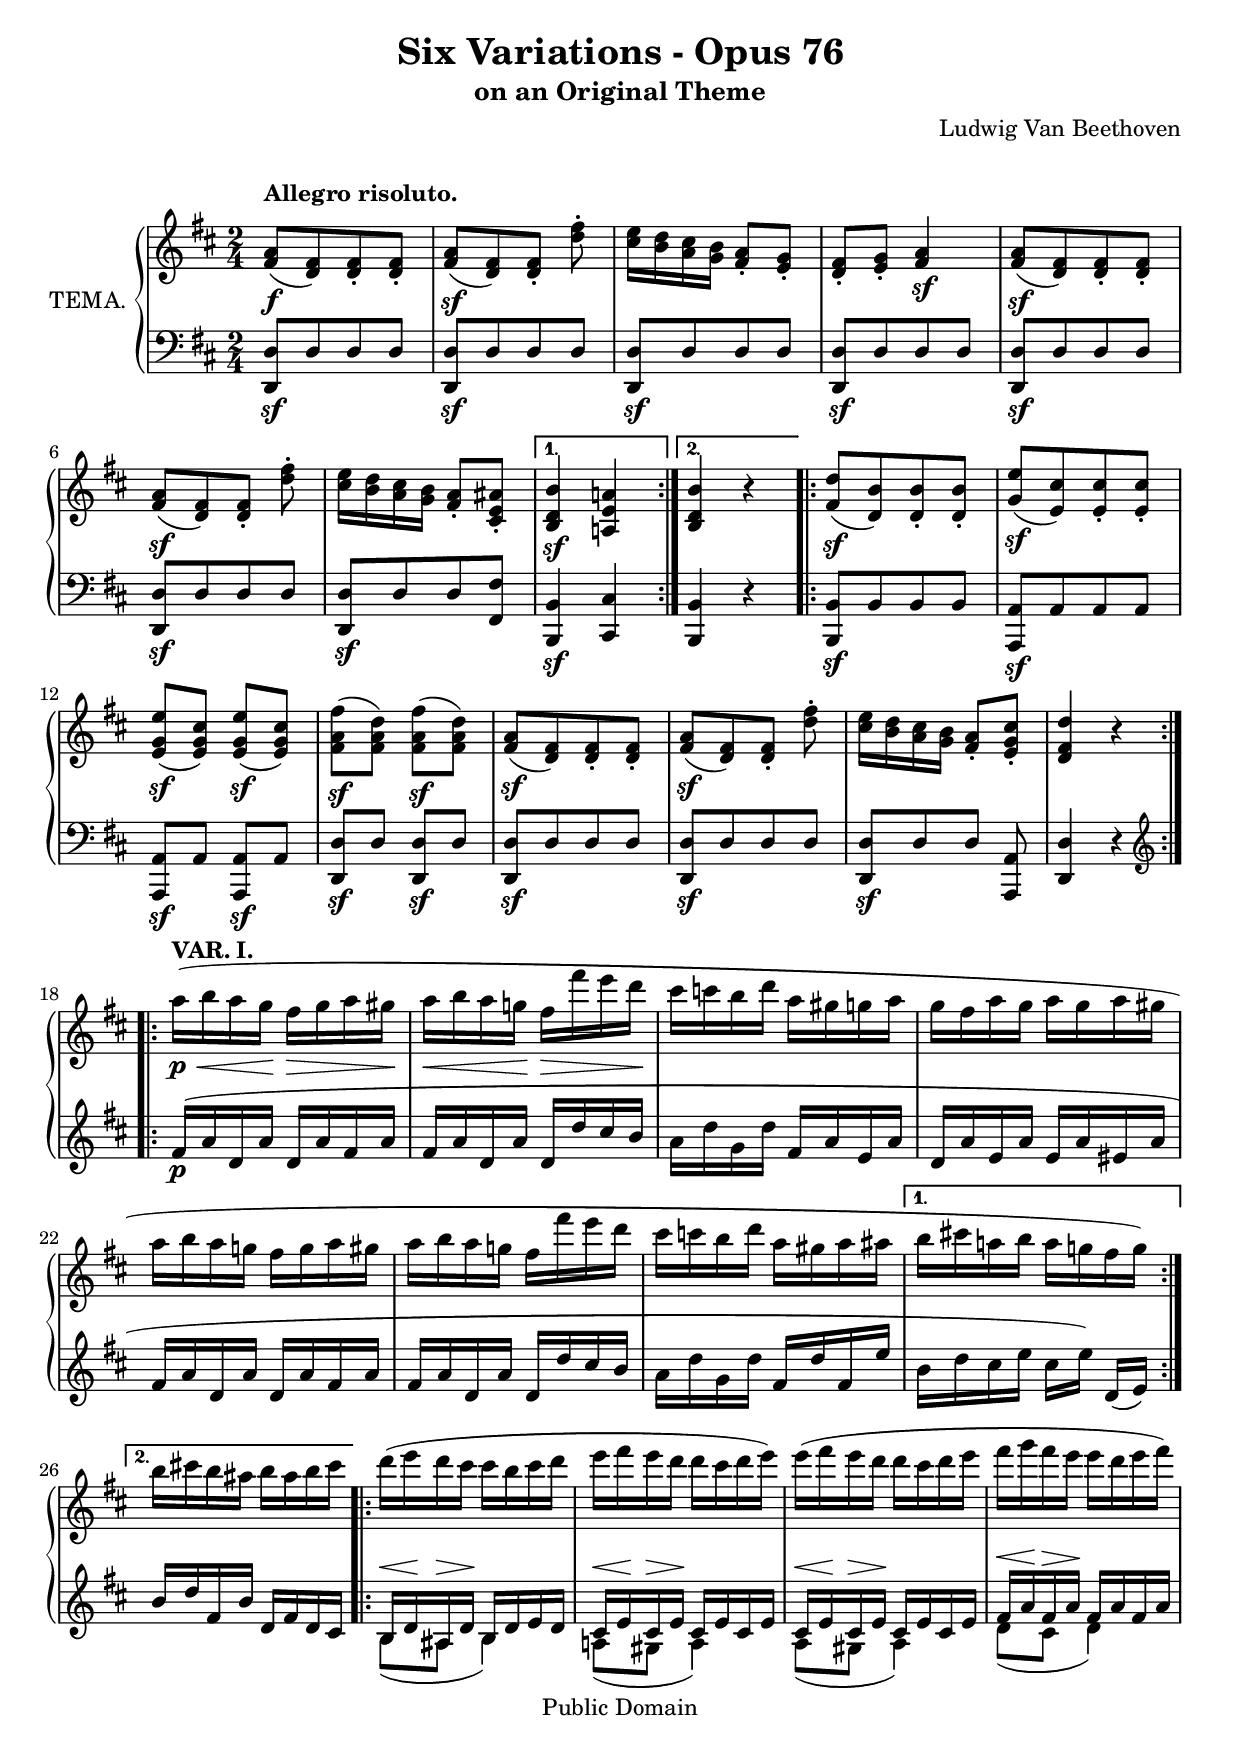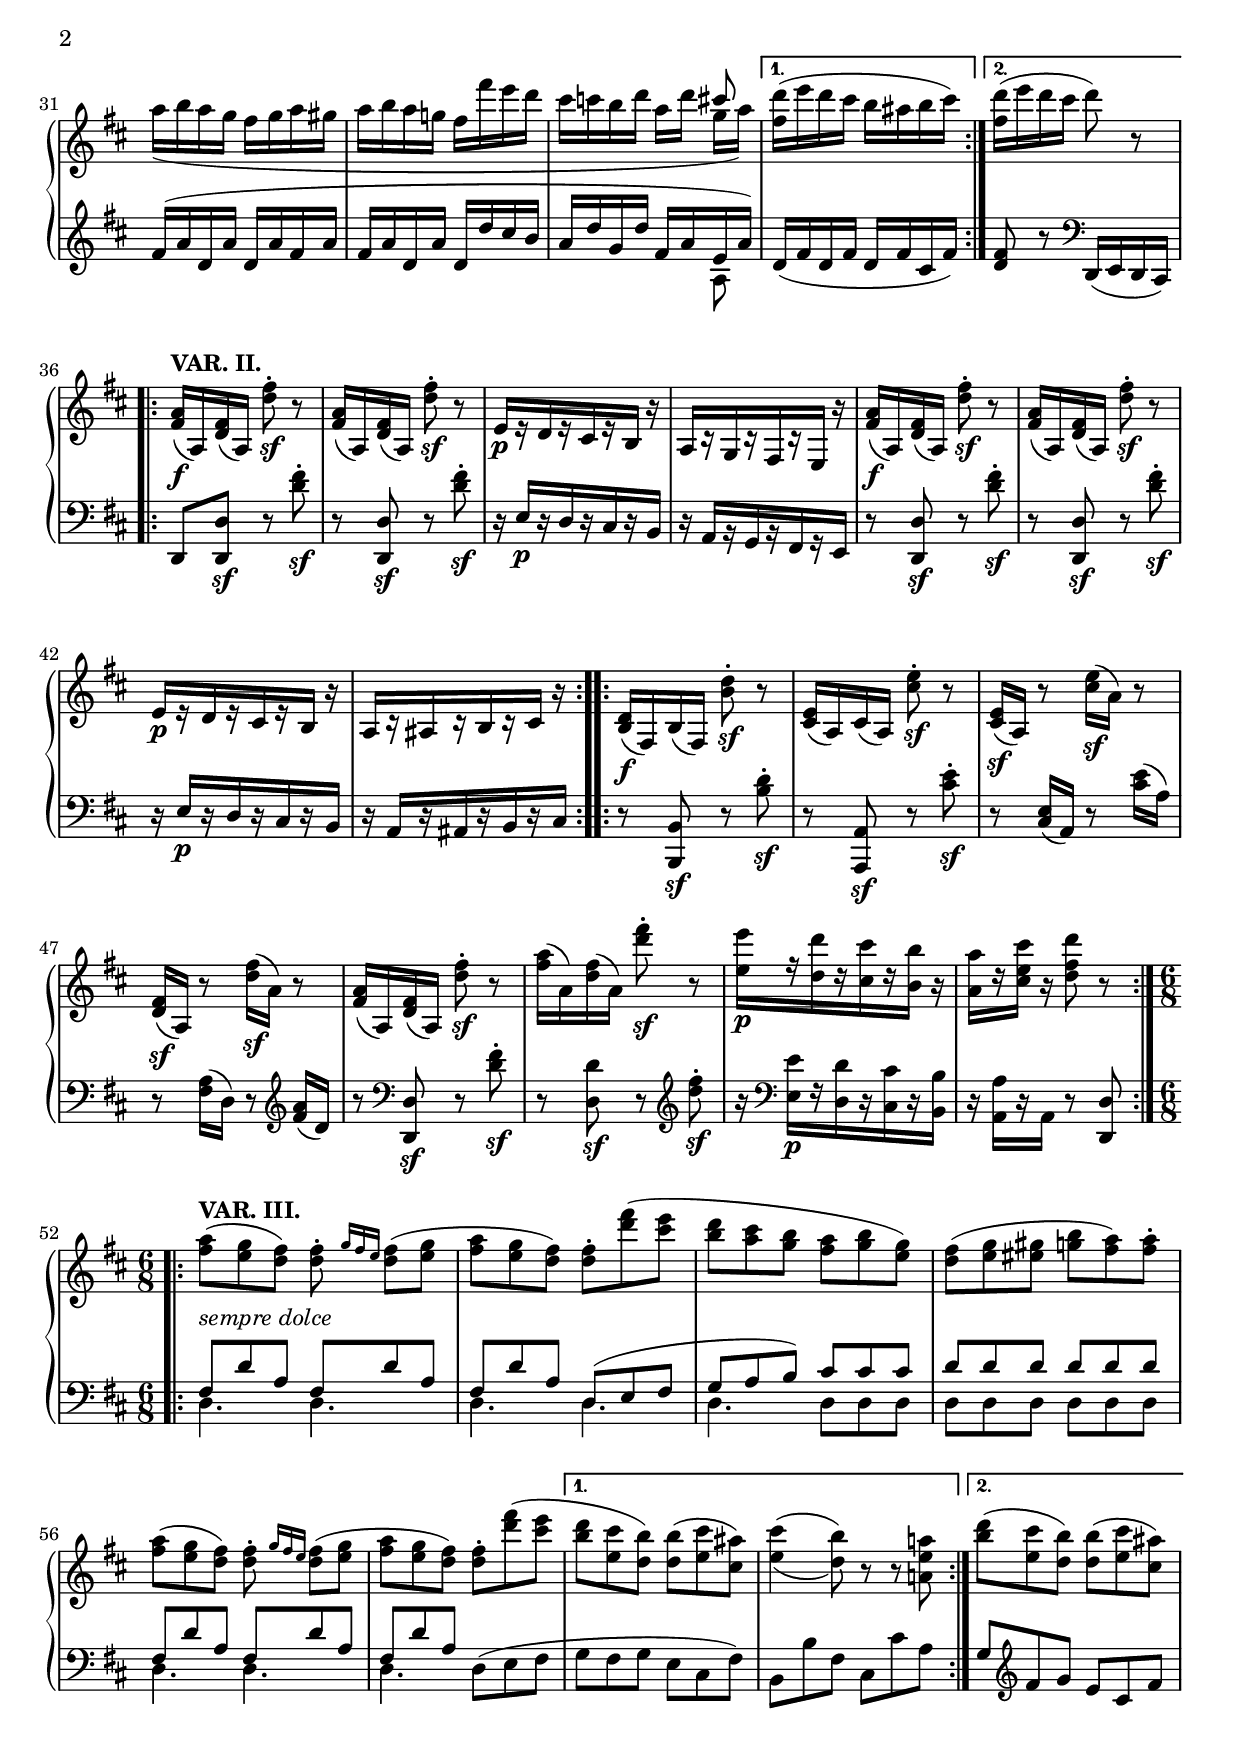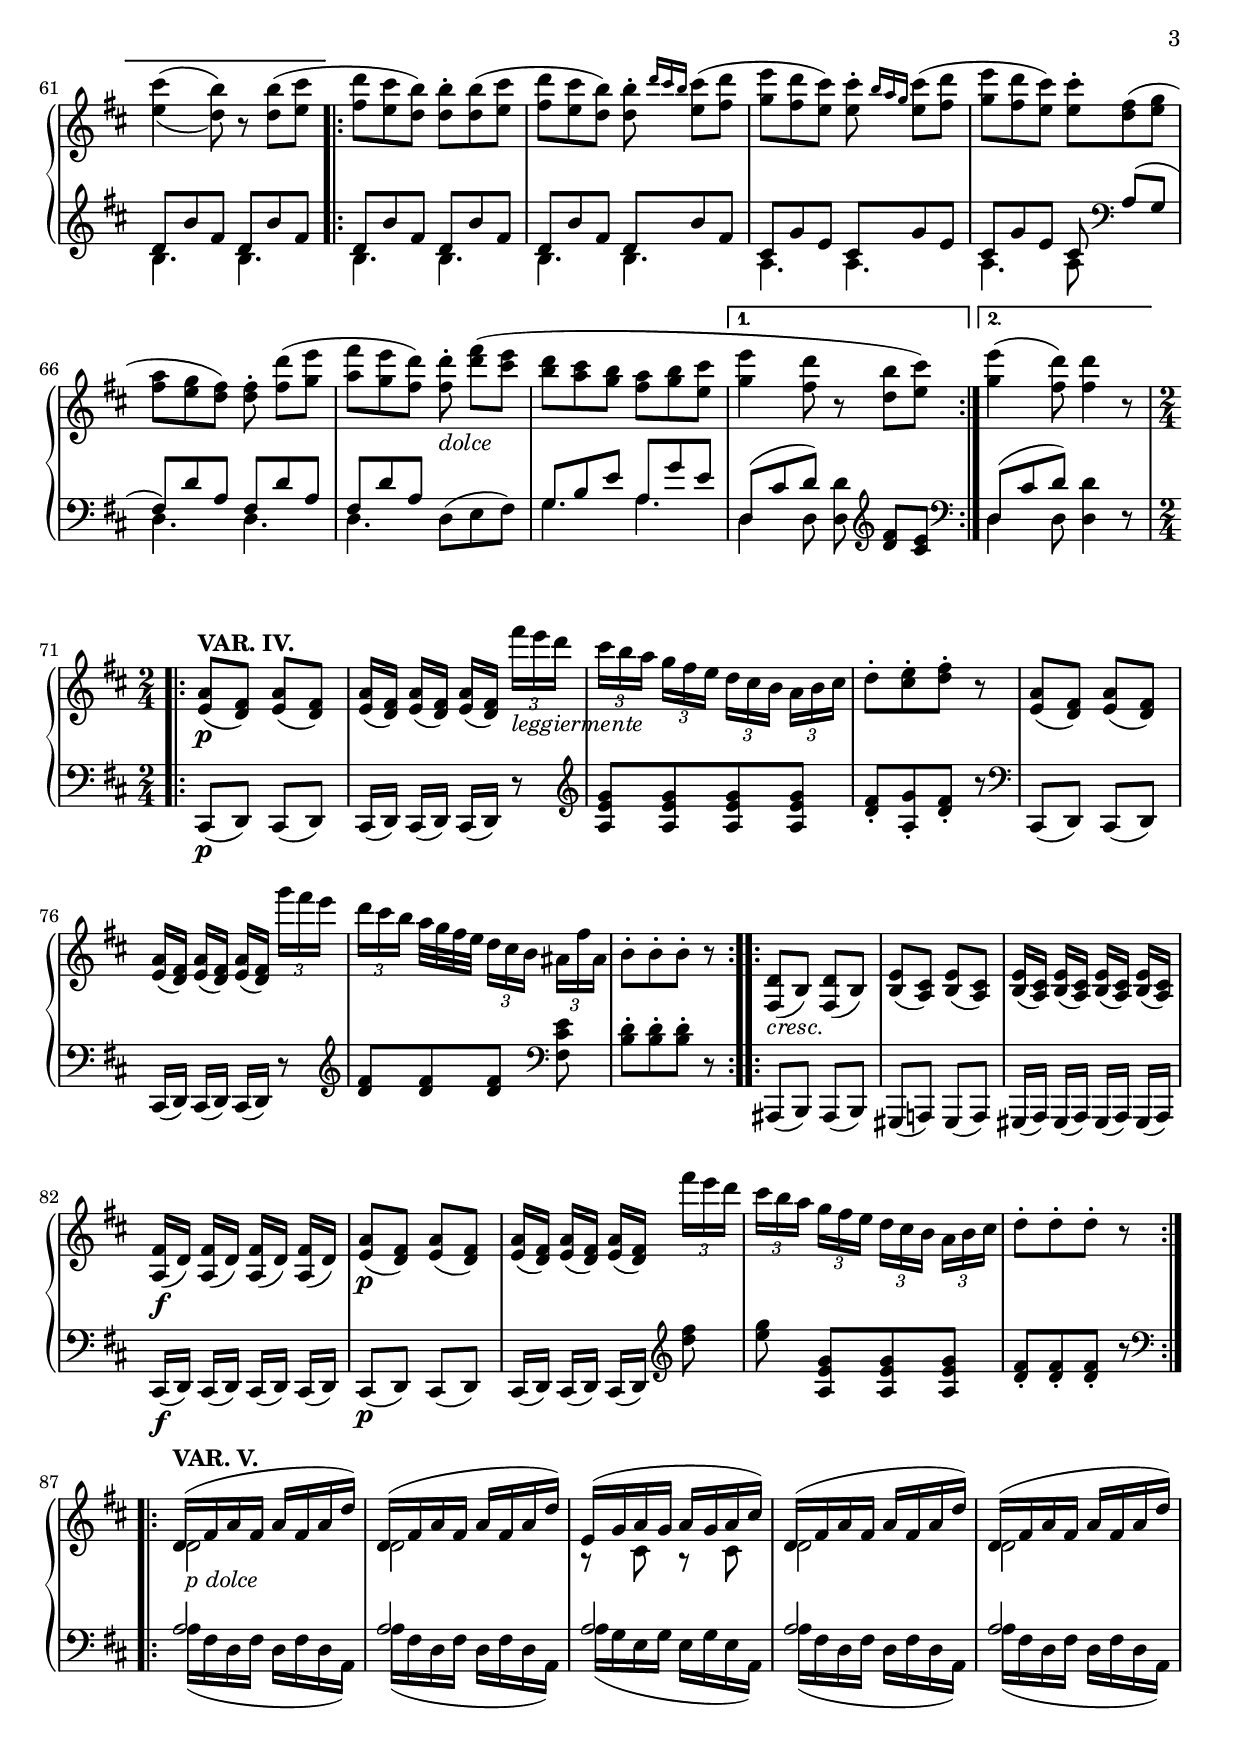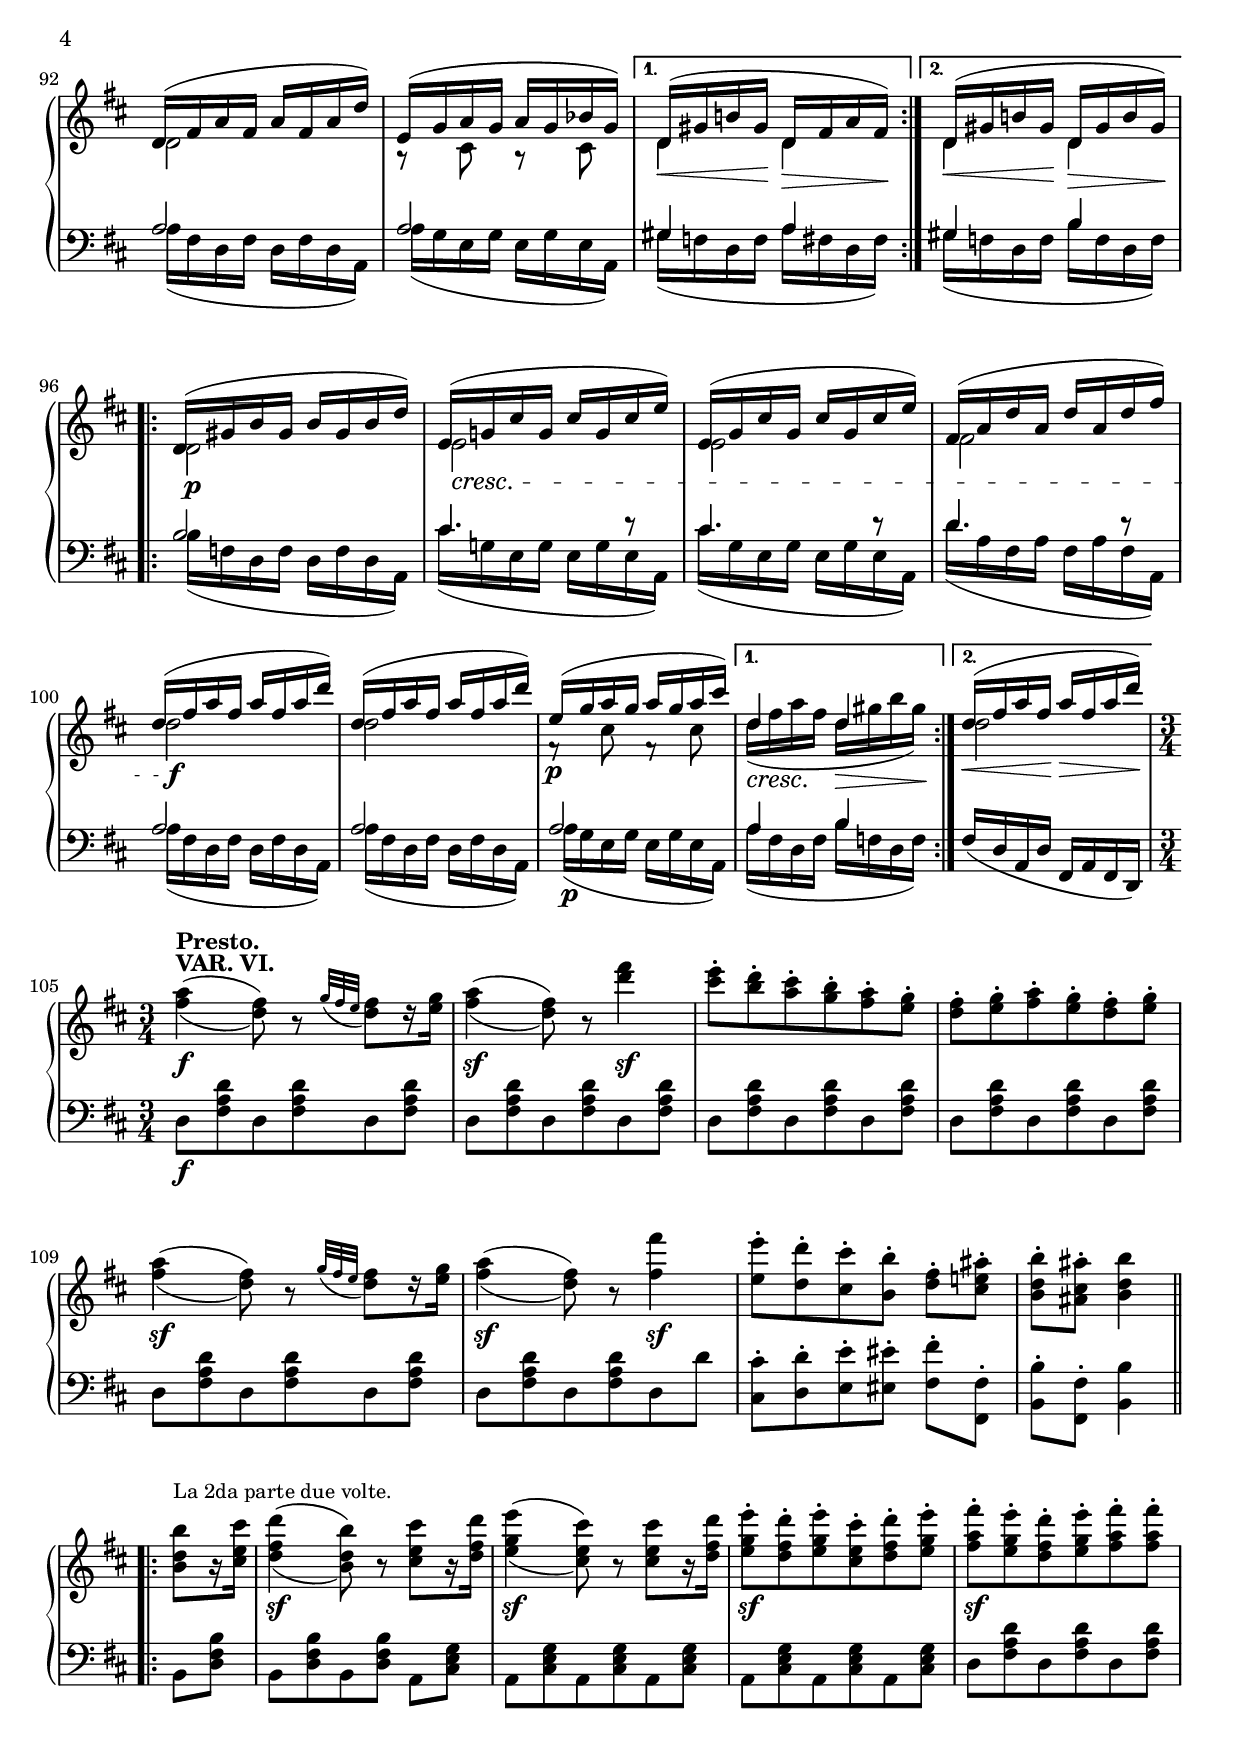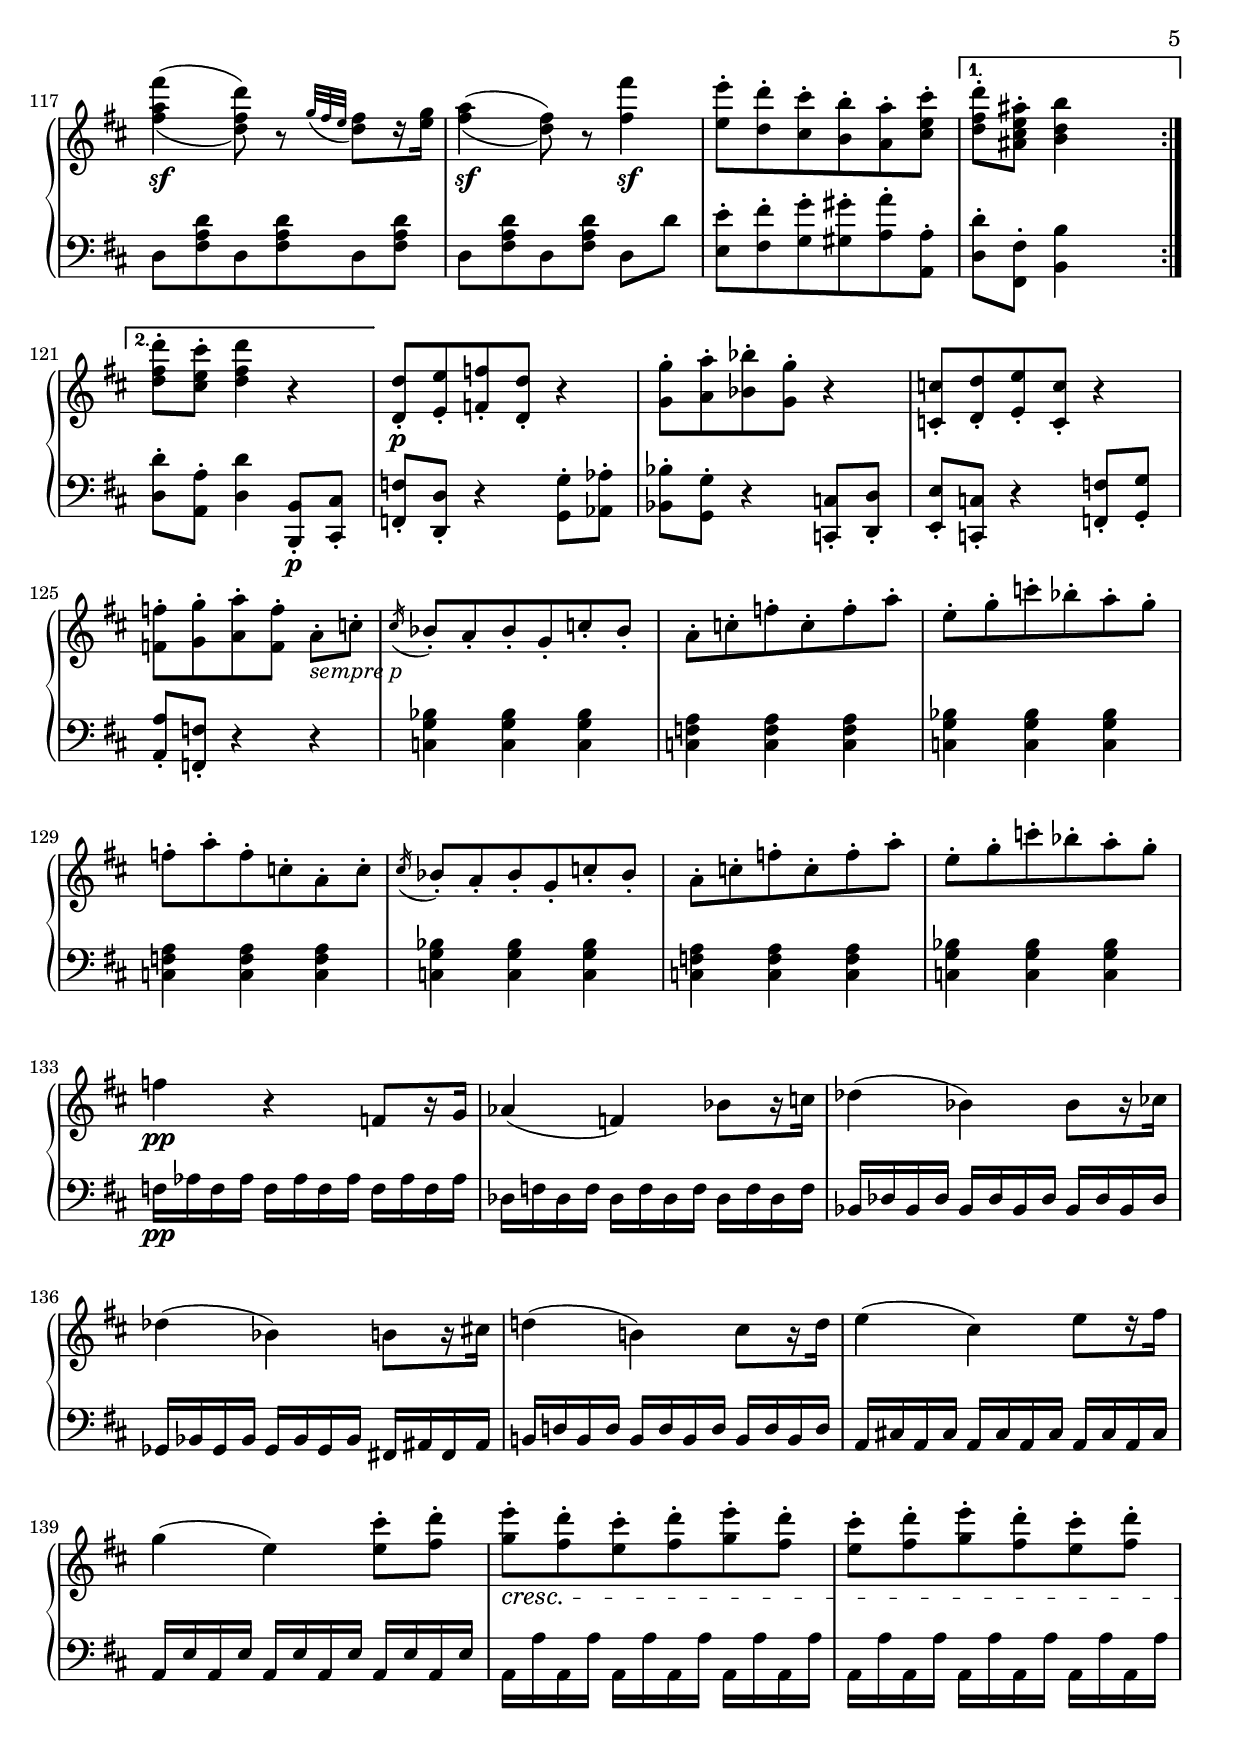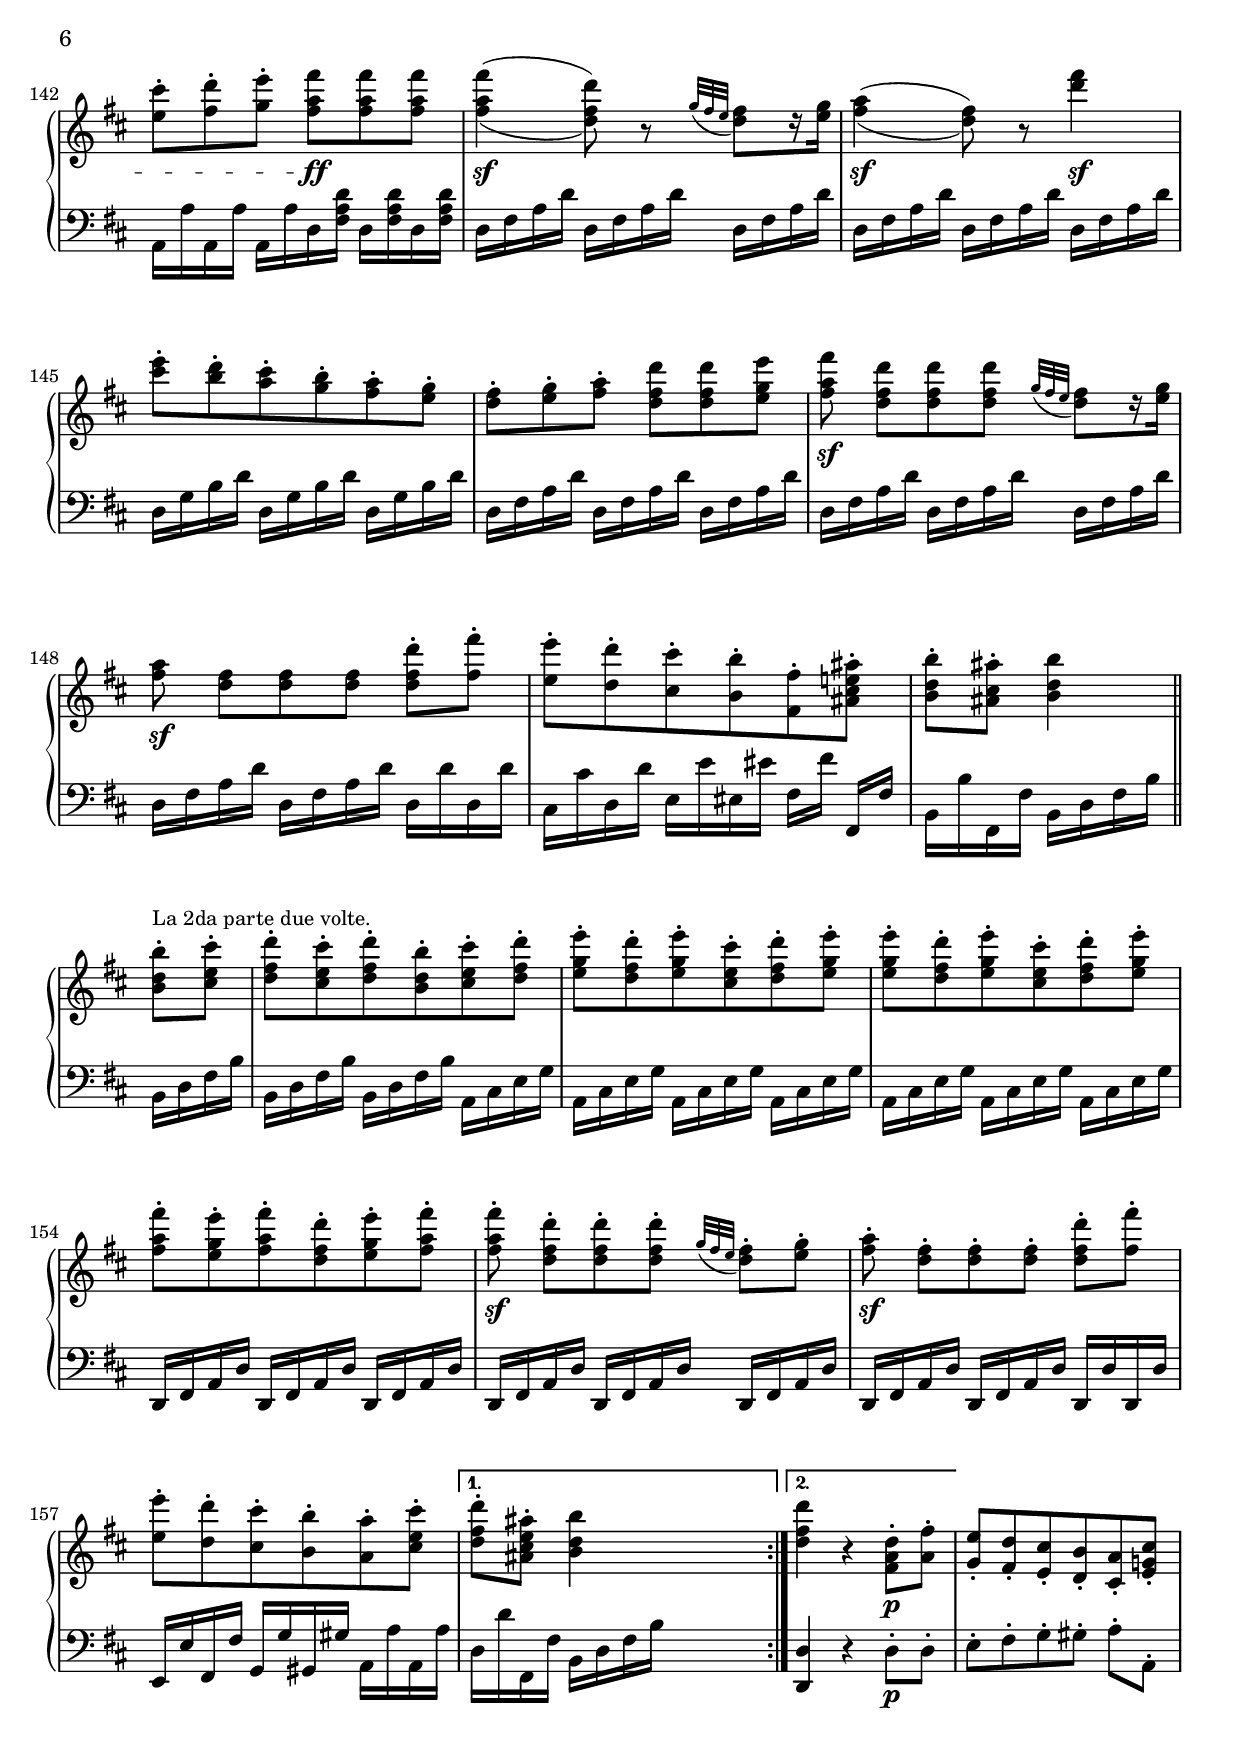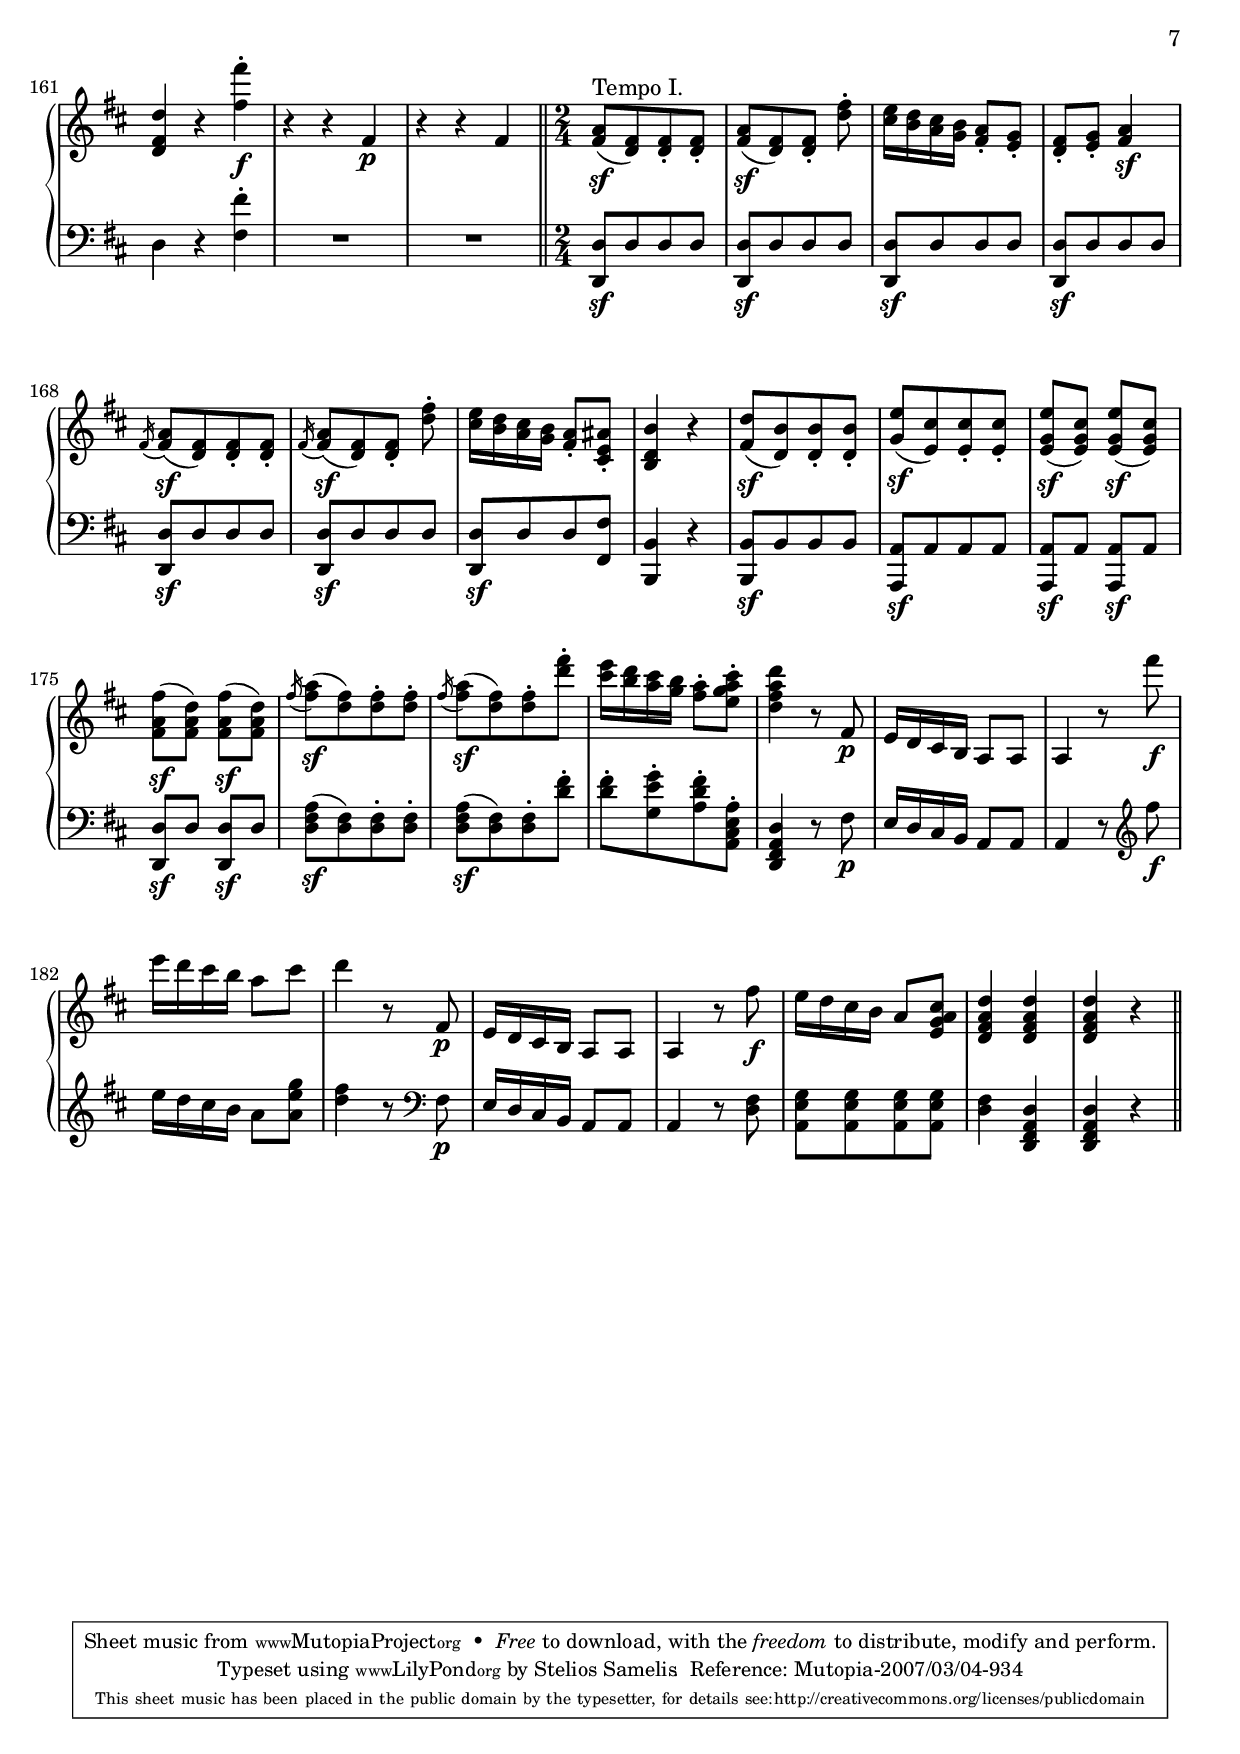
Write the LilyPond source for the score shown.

\version "2.10.3"

 \header {
  title = "Six Variations - Opus 76"
  subtitle = "on an Original Theme"
  composer = "Ludwig Van Beethoven"
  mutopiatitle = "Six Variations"
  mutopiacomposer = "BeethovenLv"
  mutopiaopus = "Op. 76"
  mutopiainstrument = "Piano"
  date = "1809"
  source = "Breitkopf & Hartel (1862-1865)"
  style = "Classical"
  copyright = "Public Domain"
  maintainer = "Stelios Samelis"
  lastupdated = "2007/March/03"
  version = "2.10.3"
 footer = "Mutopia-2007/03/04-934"
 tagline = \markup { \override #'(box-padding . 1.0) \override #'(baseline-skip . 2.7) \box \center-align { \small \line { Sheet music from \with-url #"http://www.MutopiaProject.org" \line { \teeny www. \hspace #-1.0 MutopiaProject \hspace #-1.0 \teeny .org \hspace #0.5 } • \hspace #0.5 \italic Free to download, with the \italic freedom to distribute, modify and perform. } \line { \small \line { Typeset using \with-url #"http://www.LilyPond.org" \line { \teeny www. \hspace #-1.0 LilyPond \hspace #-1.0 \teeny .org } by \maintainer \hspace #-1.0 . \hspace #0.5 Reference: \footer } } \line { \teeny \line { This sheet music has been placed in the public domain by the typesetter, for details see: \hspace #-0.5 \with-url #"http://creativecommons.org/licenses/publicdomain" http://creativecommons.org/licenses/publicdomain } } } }
}

\score {

 \new PianoStaff
 <<
 \set PianoStaff.instrumentName = "TEMA."
 \new Staff = "up" {
 \clef treble
 \key d \major
 \time 2/4
 \override Score.MetronomeMark #'transparent = ##t
 \tempo 4 = 88
 \once \override TextScript #'padding = #2.0
 \repeat volta 2 {
 <fis' a'>8\f^\markup { \bold "Allegro risoluto." }[( <d' fis'>) <d' fis'>\staccato <d' fis'>\staccato]
 <fis' a'>8\sf[( <d' fis'>) <d' fis'>\staccato] <d'' fis''>\staccato
 <cis'' e''>16 <b' d''> <a' cis''> <g' b'> <fis' a'>8\staccato <e' g'>\staccato
 <d' fis'>8\staccato <e' g'>\staccato <fis' a'>4\sf
 <fis' a'>8\sf[( <d' fis'>) <d' fis'>\staccato <d' fis'>\staccato] <fis' a'>8\sf[( <d' fis'>) <d' fis'>\staccato] <d'' fis''>\staccato
 <cis'' e''>16 <b' d''> <a' cis''> <g' b'> <fis' a'>8\staccato <cis' e' ais'>\staccato }
 \alternative { { <b d' b'>4\sf <a! e' a'!> } { <b d' b'>4 r4 } }
 \repeat volta 2 {
 <fis' d''>8\sf[( <d' b'>) <d' b'>\staccato <d' b'>\staccato] <g' e''>8\sf[( <e' cis''>) <e' cis''>\staccato <e' cis''>\staccato]
 <e' g' e''>8\sf( <e' g' cis''>) <e' g' e''>8\sf( <e' g' cis''>) <fis' a' fis''>8\sf( <fis' a' d''>) <fis' a' fis''>8\sf( <fis' a' d''>)
 <fis' a'>8\sf[( <d' fis'>) <d' fis'>\staccato <d' fis'>\staccato] <fis' a'>8\sf[( <d' fis'>) <d' fis'>\staccato] <d'' fis''>\staccato
 <cis'' e''>16 <b' d''> <a' cis''> <g' b'> <fis' a'>8\staccato <e' g' cis''>\staccato <d' fis' d''>4 r }
 \break

 \once \override TextScript #'padding = #2.5
 \repeat volta 2 {
 a''16\p\<^\markup { \bold "VAR. I." }( b'' a'' g''\! fis''\> g'' a'' gis''\! a''\< b'' a'' g''!\! fis''\> fis''' e''' d'''\!
 cis''' c''' b'' d''' a'' gis'' g'' a'' g'' fis'' a'' g'' a'' g'' a'' gis''
 a'' b'' a'' g''! fis'' g'' a'' gis'' a'' b'' a'' g''! fis'' fis''' e''' d''' cis''' c''' b'' d''' a'' gis'' a'' ais'' }
 \alternative { { b''16 cis'''! a''! b'' a'' g''! fis'' g'') } { b''16 cis'''! b'' ais'' b'' ais'' b'' cis''' } }
 \repeat volta 2 {
 d'''16( e''' d''' cis''' cis''' b'' cis''' d''' e''' fis''' e''' d''' d''' cis''' d''' e''')
 e'''( fis''' e''' d''' d''' cis''' d''' e''' fis''' g''' fis''' e''' e''' d''' e''' fis''')
 << { s2 s2 s4 s8 cis'''!8 } \\ { a''16( b'' a'' g'' fis'' g'' a'' gis'' a'' b'' a'' g''! fis'' fis''' e''' d''' cis''' c''' b'' d''' a''[ d'''] g'' a'') } >> }
 \alternative { { <fis'' d'''>16( e''' d''' cis''' b'' ais'' b'' cis''') } { <fis'' d'''>16( e''' d''' cis''' d'''8) r8 } }
 \break

 \once \override TextScript #'padding = #1.5
 \repeat volta 2 {
 <fis' a'>16\f^\markup { \bold "VAR. II." }( a) <d' fis'>( a) <d'' fis''>8\sf\staccato r <fis' a'>16( a) <d' fis'>( a) <d'' fis''>8\sf\staccato r
 e'16\p[ r d' r cis' r b] r a[ r g r fis r e] r
 <fis' a'>16\f( a) <d' fis'>( a) <d'' fis''>8\sf\staccato r <fis' a'>16( a) <d' fis'>( a) <d'' fis''>8\sf\staccato r
 e'16\p[ r d' r cis' r b] r a[ r ais r b r cis'] r }
 \repeat volta 2 {
 <b d'>16\f( fis) b( fis) <b' d''>8\sf\staccato r <cis' e'>16( a) cis'( a) <cis'' e''>8\sf\staccato r
 <cis' e'>16\sf( a) r8 <cis'' e''>16\sf( a') r8 <d' fis'>16\sf( a) r8 <d'' fis''>16\sf( a') r8
 <fis' a'>16( a) <d' fis'>( a) <d'' fis''>8\sf\staccato r <fis'' a''>16( a') <d'' fis''>( a') <d''' fis'''>8\sf\staccato r
 <e'' e'''>16\p[ r <d'' d'''> r <cis'' cis'''> r <b' b''>] r <a' a''>[ r <cis'' e'' cis'''>] r <d'' fis'' d'''>8 r }
 \break

 \time 6/8
 \once \override TextScript #'padding = #1.5
 \repeat volta 2 {
 <fis'' a''>8^\markup { \bold "VAR. III." }_\markup { \italic "sempre dolce" }( <e'' g''> <d'' fis''>)
 <d'' fis''>\staccato \grace { g''16[ fis'' e''] } <d'' fis''>8( <e'' g''>
 <fis'' a''> <e'' g''> <d'' fis''>) <d'' fis''>\staccato <d''' fis'''>( <cis''' e'''>
 <b'' d'''> <a'' cis'''> <g'' b''> <fis'' a''> <g'' b''> <e'' g''>) <d'' fis''>( <e'' g''> <eis'' gis''> <g'' b''> <fis'' a''>) <fis'' a''>\staccato
 <fis'' a''>8( <e'' g''> <d'' fis''>) <d'' fis''>\staccato \grace { g''16[ fis'' e''] } <d'' fis''>8( <e'' g''>
 <fis'' a''> <e'' g''> <d'' fis''>) <d'' fis''>\staccato <d''' fis'''>( <cis''' e'''> }
 \alternative { { <b'' d'''>8 <e'' cis'''> <d'' b''>) <d'' b''>( <e'' cis'''> <cis'' ais''>)
 \set doubleSlurs = ##t <e'' cis'''>4( <d'' b''>8) r r \set doubleSlurs = ##f <a'! e'' a''!> }
 { <b'' d'''>8( <e'' cis'''> <d'' b''>) <d'' b''>( <e'' cis'''> <cis'' ais''>)
 \set doubleSlurs = ##t <e'' cis'''>4( <d'' b''>8) r \set doubleSlurs = ##f <d'' b''>( <e'' cis'''> } }
 \repeat volta 2 {
 <fis'' d'''>8 <e'' cis'''> <d'' b''>) <d'' b''>\staccato <d'' b''>( <e'' cis'''> <fis'' d'''> <e'' cis'''> <d'' b''>)
 <d'' b''>\staccato \grace { d'''16[ cis''' b''] } <e'' cis'''>8( <fis'' d'''> <g'' e'''> <fis'' d'''> <e'' cis'''>)
 <e'' cis'''>\staccato \grace { b''16[ a'' g''] } <e'' cis'''>8( <fis'' d'''>
 <g'' e'''> <fis'' d'''> <e'' cis'''>) <e'' cis'''>\staccato <d'' fis''>( <e'' g''> <fis'' a''> <e'' g''> <d'' fis''>) <d'' fis''>\staccato
 <fis'' d'''>8([ <g'' e'''>] <a'' fis'''> <g'' e'''> <fis'' d'''>) <fis'' d'''>\staccato_\markup { \italic "dolce" }
 <d''' fis'''>([ <cis''' e'''>] <b'' d'''> <a'' cis'''> <g'' b''> <fis'' a''> <g'' b''> <e'' cis'''> }
 \alternative { { <g'' e'''>4 <fis'' d'''>8 r <d'' b''>( <e'' cis'''>) } { <g'' e'''>4( <fis'' d'''>8) <fis'' d'''>4 r8 } }
 \break

 \time 2/4
 \once \override TextScript #'padding = #1.5
 \repeat volta 2 {
 <e' a'>8\p^\markup { \bold "VAR. IV." }( <d' fis'>) <e' a'>( <d' fis'>) <e' a'>16([ <d' fis'>]) <e' a'>([ <d' fis'>]) <e' a'>([ <d' fis'>])
 \set tupletSpannerDuration = #(ly:make-moment 1 8)
 \times 2/3 { fis'''16_\markup { \italic "leggiermente" }[ e''' d'''] cis'''[ b'' a''] g''[ fis'' e''] d''[ cis'' b'] a'[ b' cis''] }
 d''8\staccato[ <cis'' e''>\staccato <d'' fis''>\staccato] r
 <e' a'>8( <d' fis'>) <e' a'>( <d' fis'>) <e' a'>16([ <d' fis'>]) <e' a'>([ <d' fis'>]) <e' a'>([ <d' fis'>])
 \set tupletSpannerDuration = #(ly:make-moment 1 8)
 \times 2/3 { g'''16[ fis''' e'''] d'''[ cis''' b''] } a''32[ g'' fis'' e'']
 \set tupletSpannerDuration = #(ly:make-moment 1 8) \times 2/3 { d''16[ cis'' b'] ais'[ fis'' ais'] }
 b'8\staccato[ b'\staccato b'\staccato] r }
 \repeat volta 2 {
 <fis d'>8_\markup { \italic "cresc." }( b) <fis d'>( b) <b e'>( <a cis'>) <b e'>( <a cis'>)
 <b e'>16([ <a cis'>]) <b e'>([ <a cis'>]) <b e'>([ <a cis'>]) <b e'>([ <a cis'>])
 <a fis'>16\f([ d']) <a fis'>([ d']) <a fis'>([ d']) <a fis'>([ d'])
 <e' a'>8\p( <d' fis'>) <e' a'>( <d' fis'>) <e' a'>16([ <d' fis'>]) <e' a'>([ <d' fis'>]) <e' a'>([ <d' fis'>])
 \set tupletSpannerDuration = #(ly:make-moment 1 8)
 \times 2/3 { fis'''16[ e''' d'''] cis'''[ b'' a''] g''[ fis'' e''] d''[ cis'' b'] a'[ b' cis''] }
 d''8\staccato[ d''\staccato d''\staccato] r }
 \break

 \repeat volta 2 {
 \once \override TextScript #'padding = #1.5
 << { d'16^\markup { \bold "VAR. V." }( fis' a' fis' a' fis' a' d'') d'( fis' a' fis' a' fis' a' d'') e'( g' a' g' a' g' a' cis'')
 d'16( fis' a' fis' a' fis' a' d'') d'( fis' a' fis' a' fis' a' d'') d'( fis' a' fis' a' fis' a' d'') e'( g' a' g' a' g' bes' g') } \\
 { d'2_\markup { \italic "p dolce" } d'2 a8\rest cis'8 a8\rest cis'8 d'2 d'2 d'2 a8\rest cis' a8\rest cis' } >> }
 \alternative { { << { d'16\<( gis' b'! gis'\! d'\> fis' a' fis'\!) } \\ { d'4 d' } >> }
 { << { d'16\<( gis' b'! gis'\! d'\> gis' b' gis'\!) } \\ { d'4 d' } >> } }
 \repeat volta 2 {
 << { d'16( gis' b' gis' b' gis' b' d'') e'( g'! cis'' g' cis'' g' cis'' e'') e'( g' cis'' g' cis'' g' cis'' e'')
 fis'( a' d'' a' d'' a' d'' fis'') d''( fis'' a'' fis'' a'' fis'' a'' d''') d''( fis'' a'' fis'' a'' fis'' a'' d''') e''( g'' a'' g'' a'' g'' a'' cis''') } \\
 { d'2\p \setTextCresc e'2\< e'2 fis'2 d''\!\f d''2 f'8\rest\p cis'' f'\rest cis'' } >> }
 \alternative { { << { d''4 d''4 } \\ { d''16\<( fis'' a'' fis''\! d''\> gis'' b'' gis''\!) } >> }
 { << { d''16\<( fis'' a'' fis''\! a''\> fis'' a'' d'''\!) } \\ { d''2 } >> } }
 \break

 \time 3/4
 \once \override TextScript #'padding = #1.5
 \set doubleSlurs = ##t <fis'' a''>4\f^\markup { \bold "VAR. VI." }^\markup { \bold "Presto." } ( <d'' fis''>8) r8
 \set doubleSlurs = ##f  \grace { g''32([ fis'' e''] } <d'' fis''>8)[ r16 <e'' g''>]
 \set doubleSlurs = ##t <fis'' a''>4\sf( <d'' fis''>8) r <d''' fis'''>4\sf
 <cis''' e'''>8\staccato[ <b'' d'''>\staccato <a'' cis'''>\staccato <g'' b''>\staccato <fis'' a''>\staccato <e'' g''>\staccato]
 <d'' fis''>\staccato[ <e'' g''>\staccato <fis'' a''>\staccato <e'' g''>\staccato <d'' fis''>\staccato <e'' g''>\staccato]
 <fis'' a''>4\sf( <d'' fis''>8) r8 \set doubleSlurs = ##f \grace { g''32([ fis'' e''] } <d'' fis''>8)[ r16 <e'' g''>]
 \set doubleSlurs = ##t <fis'' a''>4\sf( <d'' fis''>8) r <fis'' fis'''>4\sf
 <e'' e'''>8\staccato[ <d'' d'''>\staccato <cis'' cis'''>\staccato <b' b''>\staccato] <d'' fis''>\staccato[ <cis'' e''! ais''>\staccato]
 <b' d'' b''>8\staccato[ <ais' cis'' ais''>\staccato] <b' d'' b''>4
 \break
 \repeat volta 2 {
 \once \override TextScript #'padding = #2.5
 \partial 4 <b' d'' b''>8^\markup { \small "La 2da parte due volte. " }[ r16 <cis'' e'' cis'''>]
 <d'' fis'' d'''>4\sf( <b' d'' b''>8) r8 <cis'' e'' cis'''>8[ r16 <d'' fis'' d'''>]
 <e'' g'' e'''>4\sf( <cis'' e'' cis'''>8) r8 <cis'' e'' cis'''>8[ r16 <d'' fis'' d'''>]
 <e'' g'' e'''>8\sf\staccato[ <d'' fis'' d'''>\staccato <e'' g'' e'''>\staccato <cis'' e'' cis'''>\staccato
 <d'' fis'' d'''>\staccato <e'' g'' e'''>\staccato]
 <fis'' a'' fis'''>\sf\staccato[ <e'' g'' e'''>\staccato <d'' fis'' d'''>\staccato <e'' g'' e'''>\staccato
 <fis'' a'' fis'''>\staccato <fis'' a'' fis'''>\staccato]
 \set doubleSlurs = ##t <fis'' a'' fis'''>4\sf( <d'' fis'' d'''>8)
 \set doubleSlurs = ##f r8 \grace { g''32([ fis'' e''] } <d'' fis''>8)[ r16 <e'' g''>]
 \set doubleSlurs = ##t <fis'' a''>4\sf( <d'' fis''>8) r8 <fis'' fis'''>4\sf \set doubleSlurs = ##f
 <e'' e'''>8\staccato[ <d'' d'''>\staccato <cis'' cis'''>\staccato <b' b''>\staccato <a' a''>\staccato <cis'' e'' cis'''>\staccato] }
 \alternative { { <d'' fis'' d'''>8\staccato <ais' cis'' e'' ais''>\staccato <b' d'' b''>4 s4 }
 { <d'' fis'' d'''>8\staccato <cis'' e'' cis'''>\staccato <d'' fis'' d'''>4 r4 } }
 <d' d''>8\p\staccato[ <e' e''>\staccato <f' f''>\staccato <d' d''>\staccato] r4
 <g' g''>8\staccato[ <a' a''>\staccato <bes' bes''>\staccato <g' g''>\staccato] r4
 <c' c''>8\staccato[ <d' d''>\staccato <e' e''>\staccato <c' c''>\staccato] r4
 <f' f''>8\staccato[ <g' g''>\staccato <a' a''>\staccato <f' f''>\staccato] a'8\staccato_\markup { \italic "sempre p" }[ c''\staccato]
 \acciaccatura cis''16 bes'8\staccato[ a'\staccato bes'\staccato g'\staccato c''\staccato bes'\staccato]
 a'\staccato[ c''\staccato f''\staccato c''\staccato f''\staccato a''\staccato]
 e''\staccato g''\staccato c'''\staccato bes''\staccato a''\staccato g''\staccato]
 f''\staccato[ a''\staccato f''\staccato c''\staccato a'\staccato c''\staccato]
 \acciaccatura cis''16 bes'8\staccato[ a'\staccato bes'\staccato g'\staccato c''\staccato bes'\staccato]
 a'\staccato[ c''\staccato f''\staccato c''\staccato f''\staccato a''\staccato]
 e''\staccato[ g''\staccato c'''\staccato bes''\staccato a''\staccato g''\staccato] f''4\pp r f'8[ r16 g']
 aes'4( f') bes'8[ r16 c''] des''4( bes') bes'8[ r16 ces''] des''4( bes') b'8[ r16 cis''!] d''!4( b'!) cis''8[ r16 d''] e''4( cis'') e''8[ r16 fis'']
 g''4( e'') <e'' cis'''>8\staccato[ <fis'' d'''>\staccato]
 \setTextCresc <g'' e'''>8\staccato\<[ <fis'' d'''>\staccato <e'' cis'''>\staccato <fis'' d'''>\staccato <g'' e'''>\staccato <fis'' d'''>\staccato]
 <e'' cis'''>\staccato[ <fis'' d'''>\staccato <g'' e'''>\staccato <fis'' d'''>\staccato <e'' cis'''>\staccato <fis'' d'''>\staccato]
 <e'' cis'''>\staccato[ <fis'' d'''>\staccato <g'' e'''>\staccato] <fis'' a'' fis'''>\!\ff[ <fis'' a'' fis'''> <fis'' a'' fis'''>]
 \set doubleSlurs = ##t <fis'' a'' fis'''>4\sf( <d'' fis'' d'''>8)
 \set doubleSlurs = ##f r8 \grace { g''32([ fis'' e''] } <d'' fis''>8)[ r16 <e'' g''>]
 \set doubleSlurs = ##t <fis'' a''>4\sf( <d'' fis''>8) r8 <d''' fis'''>4\sf \set doubleSlurs = ##f
 <cis''' e'''>8\staccato[ <b'' d'''>\staccato <a'' cis'''>\staccato <g'' b''>\staccato <fis'' a''>\staccato <e'' g''>\staccato]
 <d'' fis''>\staccato[ <e'' g''>\staccato <fis'' a''>\staccato] <d'' fis'' d'''>[ <d'' fis'' d'''> <e'' g'' e'''>]
 <fis'' a'' fis'''>8\sf <d'' fis'' d'''>[ <d'' fis'' d'''> <d'' fis'' d'''>] \grace { g''32([ fis'' e''] } <d'' fis''>8)[ r16 <e'' g''>]
 <fis'' a''>8\sf <d'' fis''>[ <d'' fis''> <d'' fis''>] <d'' fis'' d'''>\staccato[ <fis'' fis'''>\staccato]
 <e'' e'''>8\staccato[ <d'' d'''>\staccato <cis'' cis'''>\staccato <b' b''>\staccato <fis' fis''>\staccato <ais' cis'' e''! ais''>\staccato]
 <b' d'' b''>8\staccato[ <ais' cis'' ais''>\staccato] <b' d'' b''>4 \bar "||"
 \break
 \repeat volta 2 {
 <b' d'' b''>8\staccato^\markup { \small "La 2da parte due volte. " }[ <cis'' e'' cis'''>\staccato]
 <d'' fis'' d'''>\staccato[ <cis'' e'' cis'''>\staccato <d'' fis'' d'''>\staccato <b' d'' b''>\staccato <cis'' e'' cis'''>\staccato <d'' fis'' d'''>\staccato]
 <e'' g'' e'''>\staccato[ <d'' fis'' d'''>\staccato <e'' g'' e'''>\staccato <cis'' e'' cis'''>\staccato <d'' fis'' d'''>\staccato <e'' g'' e'''>\staccato]
 <e'' g'' e'''>\staccato[ <d'' fis'' d'''>\staccato <e'' g'' e'''>\staccato <cis'' e'' cis'''>\staccato <d'' fis'' d'''>\staccato <e'' g'' e'''>\staccato]
 <fis'' a'' fis'''>\staccato[ <e'' g'' e'''>\staccato <fis'' a'' fis'''>\staccato <d'' fis'' d'''>\staccato <e'' g'' e'''>\staccato <fis'' a'' fis'''>\staccato]
 <fis'' a'' fis'''>\sf\staccato <d'' fis'' d'''>\staccato[ <d'' fis'' d'''>\staccato <d'' fis'' d'''>\staccato]
 \grace { g''32([ fis'' e''] } <d'' fis''>8)\staccato[ <e'' g''>\staccato]
 <fis'' a''>8\sf\staccato <d'' fis''>\staccato[ <d'' fis''>\staccato <d'' fis''>\staccato] <d'' fis'' d'''>\staccato[ <fis'' fis'''>\staccato]
 <e'' e'''>\staccato[ <d'' d'''>\staccato <cis'' cis'''>\staccato <b' b''>\staccato <a' a''>\staccato <cis'' e'' cis'''>\staccato] }
 \alternative { { <d'' fis'' d'''>8\staccato[ <ais' cis'' e'' ais''>\staccato] <b' d'' b''>4 s4 }
 { <d'' fis'' d'''>4 r4 <fis' a' d''>8\p\staccato[ <a' fis''>\staccato] } }
 <g' e''>8\staccato[ <fis' d''>\staccato <e' cis''>\staccato <d' b'>\staccato <cis' a'>\staccato <e' g'! cis''>\staccato]
 <d' fis' d''>4 r <fis'' fis'''>\f\staccato r4 r fis'\p r4 r fis' \bar "||"
 \time 2/4
 <fis' a'>8\sf^\markup { "Tempo I." }[( <d' fis'>) <d' fis'>\staccato <d' fis'>\staccato]
 <fis' a'>8\sf[( <d' fis'>) <d' fis'>\staccato] <d'' fis''>\staccato
 <cis'' e''>16 <b' d''> <a' cis''> <g' b'> <fis' a'>8\staccato[ <e' g'>\staccato] <d' fis'>8\staccato <e' g'>\staccato <fis' a'>4\sf
 \acciaccatura fis'16 <fis' a'>8\sf[( <d' fis'>) <d' fis'>\staccato <d' fis'>\staccato]
 \acciaccatura fis'16 <fis' a'>8\sf[( <d' fis'>) <d' fis'>\staccato] <d'' fis''>\staccato
 <cis'' e''>16 <b' d''> <a' cis''> <g' b'> <fis' a'>8\staccato[ <cis' e' ais'>\staccato] <b d' b'>4 r
 <fis' d''>8\sf[( <d' b'>) <d' b'>\staccato <d' b'>\staccato] <g' e''>8\sf[( <e' cis''>) <e' cis''>\staccato <e' cis''>\staccato]
 <e' g' e''>8\sf( <e' g' cis''>) <e' g' e''>8\sf( <e' g' cis''>) <fis' a' fis''>8\sf( <fis' a' d''>) <fis' a' fis''>8\sf( <fis' a' d''>)
 \acciaccatura fis''16 <fis'' a''>8\sf[( <d'' fis''>) <d'' fis''>\staccato <d'' fis''>\staccato]
 \acciaccatura fis''16 <fis'' a''>8\sf[( <d'' fis''>) <d'' fis''>\staccato <d''' fis'''>\staccato]
 <cis''' e'''>16 <b'' d'''> <a'' cis'''> <g'' b''> <fis'' a''>8\staccato[ <e'' g'' a'' cis'''>\staccato] <d'' fis'' a'' d'''>4 r8 fis'8\p
 e'16 d' cis' b a8 a a4 r8 fis'''8\f e'''16 d''' cis''' b'' a''8 cis''' d'''4 r8 fis'8\p e'16 d' cis' b a8 a
 a4 r8 fis''8\f e''16 d'' cis'' b' a'8 <e' g' a' cis''> <d' fis' a' d''>4 <d' fis' a' d''> <d' fis' a' d''> r \bar "||"
}

 \new Staff = "down" {
 \clef bass
 \key d \major
 \time 2/4
 \repeat volta 2 {
 <d, d>8\sf[ d d d] <d, d>\sf[ d d d] <d, d>\sf[ d d d] <d, d>\sf[ d d d] <d, d>\sf[ d d d] <d, d>\sf[ d d d]
 <d, d>\sf[ d d <fis, fis>] }
 \alternative { { <b,, b,>4\sf <cis, cis> } { <b,, b,>4 r } }
 \repeat volta 2 { <b,, b,>8\sf[ b, b, b,] <a,, a,>\sf[ a, a, a,] <a,, a,>\sf a, <a,, a,>\sf a, <d, d>\sf d <d, d>\sf d
 <d, d>8\sf[ d d d] <d, d>\sf[ d d d] <d, d>\sf[ d d] <a,, a,>8 <d, d>4 r }
 \break

 \repeat volta 2 {
 \clef treble fis'16\p( a' d' a' d' a' fis' a' fis' a' d' a' d' d'' cis'' b' a' d'' g' d'' fis' a' e' a' d' a' e' a' e' a' eis' a'
 fis'16 a' d' a' d' a' fis' a' fis' a' d' a' d' d'' cis'' b' a' d'' g' d'' fis' d'' fis' e'' }
 \alternative { { b' d'' cis'' e'' cis''[ e'']) d'( e') } { b'16 d'' fis' b' d' fis' d' cis' } }
 \repeat volta 2 { << { b16^\< d'\! ais^\> d'\! b d' e' d' cis'^\< e'\! cis'^\> e'\! cis' e' cis' e'
 cis'^\< e'\! cis'^\> e'\! cis' e' cis' e' fis'^\< a'\! fis'^\> a'\! fis' a' fis' a' } \\
 { b8( ais b4) a!8( gis a4) a8( gis a4) d'8( cis' d'4) } >>
 << { fis'16( a' d' a' d' a' fis' a' fis' a' d' a' d' d'' cis'' b' a' d'' g' d'' fis' a' e' a') } \\ { s2 s2 s4 s8 a8 } >> }
 \alternative { { d'16( fis' d' fis' d' fis' cis' fis') } { <d' fis'>8 r \clef bass d,16( e, d, cis,) } }
 \break

 \repeat volta 2 {
 d,8 <d, d>\sf r <d' fis'>8\sf\staccato r <d, d>\sf r <d' fis'>\sf\staccato r16 e\p[ r d r cis r b,] r a,[ r g, r fis, r e,]
 r8 <d, d>\sf r <d' fis'>8\sf\staccato r <d, d>\sf r <d' fis'>\sf\staccato r16 e\p[ r d r cis r b,] r a,[ r ais, r b, r cis] }
 \repeat volta 2 {
 r8 <b,, b,>\sf r <b d'>\sf\staccato r <a,, a,>\sf r <cis' e'>\sf\staccato r8 <cis e>16( a,) r8 <cis' e'>16( a)
 r8 <fis a>16( d) r8 \clef treble <fis' a'>16( d') r8 \clef bass <d, d>8\sf r <d' fis'>\sf\staccato
 r8 <d d'>\sf r \clef treble <d'' fis''>\sf\staccato r16 \clef bass <e e'>16\p[ r <d d'> r <cis cis'> r <b, b>] r <a, a>[ r a,] r8 <d, d>8 }
 \break

 \time 6/8
 \repeat volta 2 {
 << { fis8 d' a fis d' a fis d' a
 \override Staff.NoteCollision #'merge-differently-dotted = ##t d( e fis g a b) cis' cis' cis' d' d' d' d' d' d' fis d' a fis d' a fis d' a } \\
 { d4. d4. d4. d4. d4. d8[ d d] d d d d d d d4. d4. d4. } >> d8( e fis }
 \alternative { { g8 fis g e cis fis) b, b fis cis cis' a } { g8 \clef treble fis' g' e' cis' fis' << { d'8 b' fis' d' b' fis' } \\ { b4. b4. } >> } }
 \repeat volta 2 {
 << { d'8 b' fis' d' b' fis' d' b' fis' d' b' fis' cis' g' e' cis' g' e' cis' g' e' cis' } \\ { b4. b4. b4. b4. a4. a4. a4. a8 } >>
 \clef bass << { a8([ g] fis) d' a fis d' a fis d' a } \\ { s4 d4. d4. d4. } >> d8( e fis)
 << { \override Staff.NoteCollision #'merge-differently-dotted = ##t g8 b e' a g' e' } \\ { g4. a4. } >> }
 \alternative {
 { << { d8( cis' d') s8 } \\ { d4 d8 <d d'>8 } >> \clef treble <d' fis'>8 <cis' e'> }
 { \clef bass << { d8( cis' d') } \\ { d4 d8 } >> <d d'>4 r8 } }
 \break

 \time 2/4
 \repeat volta 2 {
 cis,8\p( d,) cis,( d,) cis,16([ d,]) cis,([ d,]) cis,([ d,]) r8 \clef treble <a e' g'>8[ <a e' g'> <a e' g'> <a e' g'>]
 <d' fis'>8\staccato[ <a g'>\staccato <d' fis'>\staccato] r
 \clef bass cis,8( d,) cis,( d,) cis,16([ d,]) cis,([ d,]) cis,([ d,]) r8 \clef treble <d' fis'>8[ <d' fis'> <d' fis'>] \clef bass <fis cis' e'>
 <b d'>8\staccato[ <b d'>\staccato <b d'>\staccato] r }
 \repeat volta 2 {
 ais,,8( b,,) ais,,( b,,) gis,,( a,,!) gis,,( a,,) gis,,16([ a,,]) gis,,([ a,,]) gis,,([ a,,]) gis,,([ a,,]) cis,16\f([ d,]) cis,([ d,]) cis,([ d,]) cis,([ d,])
 cis,8\p( d,) cis,( d,) cis,16([ d,]) cis,([ d,]) cis,([ d,]) \clef treble <d'' fis''>8 <e'' g''> <a e' g'>[ <a e' g'> <a e' g'>]
 <d' fis'>8\staccato[ <d' fis'>\staccato <d' fis'>\staccato] r }
 \break

 \clef bass
 \repeat volta 2 {
 << { a2 a2 a2 a2 a2 a2 a2 } \\ { a16( fis d fis d fis d a,) a( fis d fis d fis d a,) a( g e g e g e a,) a( fis d fis d fis d a,)
 a( fis d fis d fis d a,) a( fis d fis d fis d a,) a( g e g e g e a,) } >> }
 \alternative {
 { << { gis4 a4 } \\ { gis16( f d f a fis d fis) } >> } { << { gis4 b4 } \\ { gis16( f d f b f d f) } >> } }
 \repeat volta 2 {
 << { b2 cis'4. d'8\rest cis'4. d'8\rest d'4. d'8\rest a2 a2 a2 } \\
 { b16( f d f d f d a,) cis'( g! e g e g e a,) cis'( g e g e g e a,) d'( a fis a fis a fis a,)
 a( fis d fis d fis d a,) a( fis d fis d fis d a,) a\p( g e g e g e a,) } >> }
 \alternative { { << { a4 b4 } \\ { a16( fis d fis b f d f) } >> } { fis16( d a, d fis, a, fis, d,) } }
 \break

 \time 3/4
 d8\f[ <fis a d'> d <fis a d'> d <fis a d'>] d[ <fis a d'> d <fis a d'> d <fis a d'>] d[ <fis a d'> d <fis a d'> d <fis a d'>]
 d[ <fis a d'> d <fis a d'> d <fis a d'>] d[ <fis a d'> d <fis a d'> d <fis a d'>] d[ <fis a d'> d <fis a d'> d d']
 <cis cis'>\staccato[ <d d'>\staccato <e e'>\staccato <eis eis'>\staccato] <fis fis'>\staccato[ <fis, fis>\staccato]
 <b, b>8\staccato[ <fis, fis>\staccato] <b, b>4
 \break
 \repeat volta 2 {
 \partial 4 b,8[ <d fis b>] b,8[ <d fis b> b, <d fis b>] a,[ <cis e g>] a,[ <cis e g> a, <cis e g> a, <cis e g>]
 a,[ <cis e g> a, <cis e g> a, <cis e g>] d[ <fis a d'> d <fis a d'> d <fis a d'>]
 d[ <fis a d'> d <fis a d'> d <fis a d'>] d[ <fis a d'> d <fis a d'>] d[ d']
 <e e'>\staccato[ <fis fis'>\staccato <g g'>\staccato <gis gis'>\staccato <a a'>\staccato <a, a>\staccato] }
 \alternative { { <d d'>8\staccato <fis, fis>\staccato <b, b>4 s4 }
 { <d d'>8\staccato[ <a, a>\staccato] <d d'>4 <b,, b,>8\p\staccato[ <cis, cis>\staccato] } }
 <f, f>8\staccato[ <d, d>\staccato] r4 <g, g>8\staccato[ <aes, aes>\staccato]
 <bes, bes>\staccato[ <g, g>\staccato] r4 <c, c>8\staccato[ <d, d>\staccato]
 <e, e>8\staccato[ <c, c>\staccato] r4 <f, f>8\staccato[ <g, g>\staccato] <a, a>8\staccato[ <f, f>\staccato] r4 r4
 <c g bes>4 <c g bes> <c g bes> <c f a> <c f a> <c f a> <c g bes> <c g bes> <c g bes> <c f a> <c f a> <c f a>
 <c g bes>4 <c g bes> <c g bes> <c f a> <c f a> <c f a> <c g bes> <c g bes> <c g bes>
 f16\pp[ aes f aes] f[ aes f aes] f[ aes f aes] des[ f des f] des[ f des f] des[ f des f]
 bes,[ des bes, des] bes,[ des bes, des] bes,[ des bes, des] ges,[ bes, ges, bes,] ges,[ bes, ges, bes,] fis,![ ais, fis, ais,]
 b,![ d! b, d] b,[ d b, d] b,[ d b, d] a,[ cis! a, cis] a,[ cis a, cis] a,[ cis a, cis]
 a,[ e a, e] a,[ e a, e] a,[ e a, e] a,[ a a, a] a,[ a a, a] a,[ a a, a] a,[ a a, a] a,[ a a, a] a,[ a a, a]
 a,[ a a, a] a,[ a d <fis a d'>] d[ <fis a d'> d <fis a d'>]
 d16[ fis a d'] d[ fis a d'] d[ fis a d'] d[ fis a d'] d[ fis a d'] d[ fis a d'] d[ g b d'] d[ g b d'] d[ g b d'] d[ fis a d'] d[ fis a d'] d[ fis a d']
 d16[ fis a d'] d[ fis a d'] d[ fis a d'] d[ fis a d'] d[ fis a d'] d[ d' d d'] cis[ cis' d d'] e[ e' eis eis'] fis[ fis'] fis,[ fis]
 b,[ b fis, fis] b,[ d fis b] \bar "||"
 \break
 \repeat volta 2 {
 b,16[ d fis b] b,[ d fis b] b,[ d fis b] a,[ cis e g] a,[ cis e g] a,[ cis e g] a,[ cis e g] a,[ cis e g] a,[ cis e g] a,[ cis e g]
 d,[ fis, a, d] d,[ fis, a, d] d,[ fis, a, d] d,[ fis, a, d] d,[ fis, a, d] d,[ fis, a, d] d,[ fis, a, d] d,[ fis, a, d] d,[ d d, d] e,[ e fis, fis] g,[ g gis, gis] a,[ a a, a] }
 \alternative { { d[ d' fis, fis] b,[ d fis b] s4 } { <d, d>4 r d8\p\staccato[ d\staccato] } }
 e8\staccato[ fis\staccato g\staccato gis\staccato] a\staccato[ a,\staccato] d4 r <fis fis'>\staccato R2. R2. \bar "||"
 \time 2/4
 <d, d>8\sf[ d d d] <d, d>\sf[ d d d] <d, d>\sf[ d d d] <d, d>\sf[ d d d] <d, d>\sf[ d d d] <d, d>\sf[ d d d] <d, d>\sf[ d d <fis, fis>] <b,, b,>4 r
 <b,, b,>8\sf[ b, b, b,] <a,, a,>\sf[ a, a, a,] <a,, a,>\sf a, <a,, a,>\sf a, <d, d>\sf d <d, d>\sf d
 <d fis a>8\sf[( <d fis>) <d fis>\staccato <d fis>\staccato] <d fis a>\sf[( <d fis>) <d fis>\staccato <d' fis'>\staccato]
 <d' fis'>8\staccato[ <g e' g'>\staccato <a d' fis'>\staccato <a, cis e a>\staccato] <d, fis, a, d>4 r8 fis8\p
 e16 d cis b, a,8 a, a,4 r8 \clef treble fis''8\f e''16 d'' cis'' b' a'8 <a' e'' g''> <d'' fis''>4 r8 \clef bass fis8\p
 e16 d cis b, a,8 a, a,4 r8 <d fis> <a, e g>8[ <a, e g> <a, e g> <a, e g>] <d fis>4 <d, fis, a, d> <d, fis, a, d> r4 \bar "||"
 }
>>

 \layout { }

 \midi { }

}
